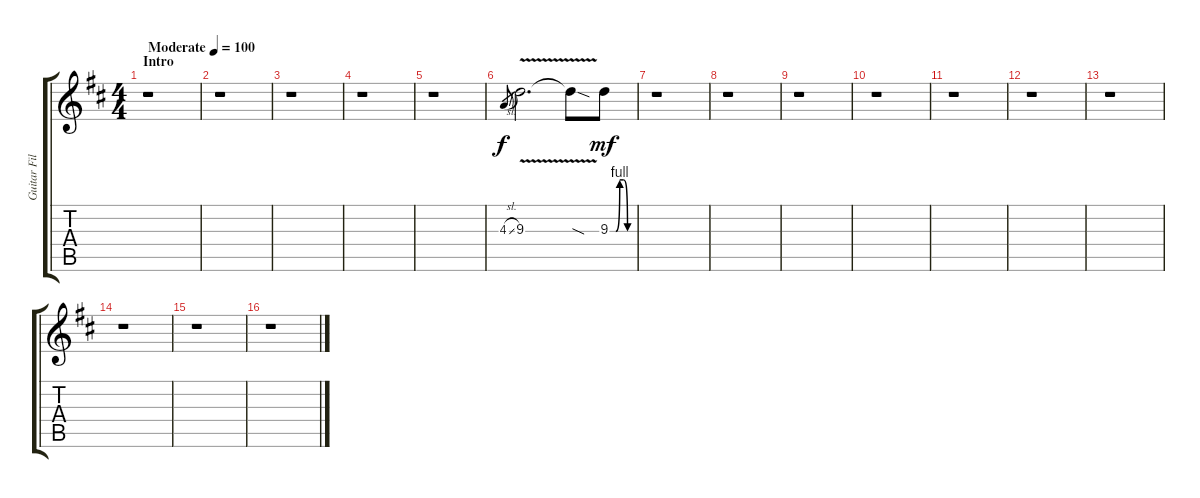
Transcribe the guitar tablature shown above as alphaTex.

\track ("Guitar Fill and Effects" "Guitar Fil") {instrument distortionguitar}
\staff {score tabs}
\tuning (D4 A3 F3 C3 G2 D2) {hide}
\ts (4 4)
\section ("" "Intro")
\tempo (100 "Moderate")
\clef g2
\ks d
r.1{dy f instrument distortionguitar} |
r.1 |
r.1 |
r.1 |
r.1{volume 10} |
4.3{sl}.8{gr} 9.3{v}.2{d volume 16} 9.3{sod t}.8 9.3{be (custom 0 0 15 0 25 4 35 4 45 0 60 0)}.8{dy mf} |
r.1{volume 12} |
r.1 |
r.1 |
r.1 |
r.1 |
r.1 |
r.1 |
r.1 |
r.1 |
r.1
